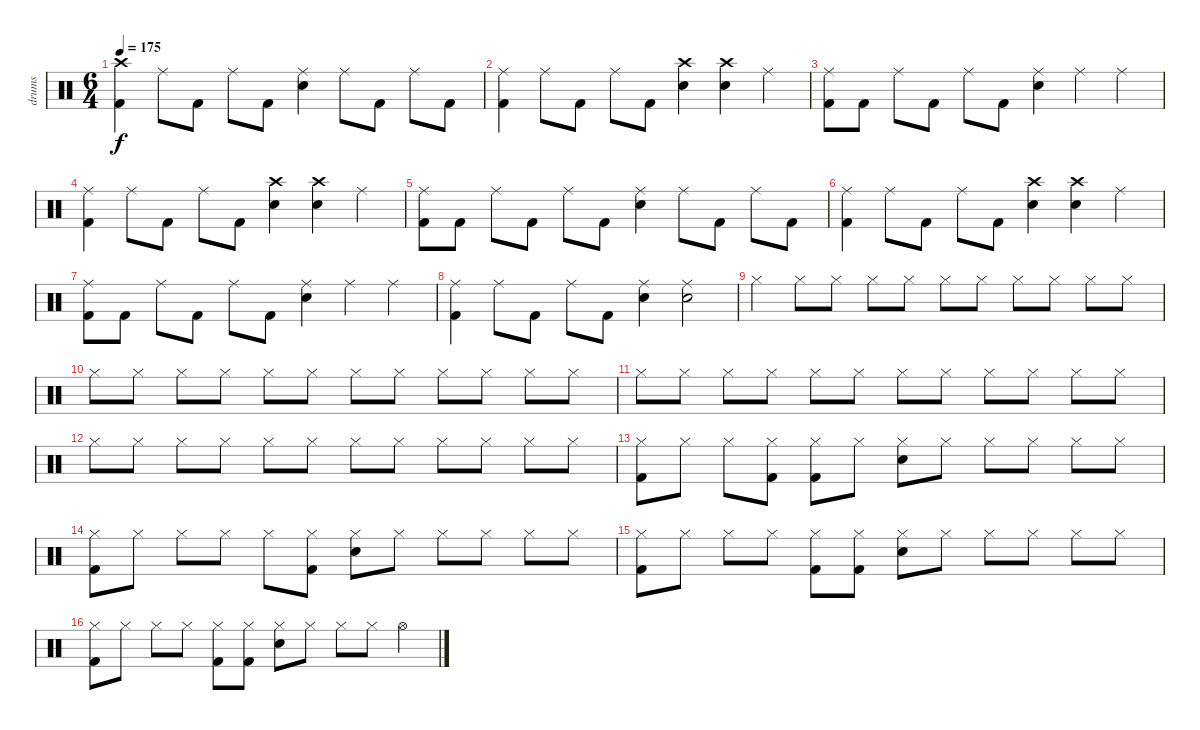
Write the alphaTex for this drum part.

\track ("drums" "drums") {instrument percussion}
\staff {score}
\articulation defaults
\ts (6 4)
\tempo 175
\clef neutral
\ks c
("Crash high (hit)" "Kick (hit) 2").4{dy f} "Ride (middle)".8 "Kick (hit) 2".8 "Ride (middle)".8 "Kick (hit) 2".8 ("Ride (middle)" "Electric Snare (hit)").4 "Ride (middle)".8 "Kick (hit) 2".8 "Ride (middle)".8 "Kick (hit) 2".8 |
("Ride (middle)" "Kick (hit) 2").4 "Ride (middle)".8 "Kick (hit) 2".8 "Ride (middle)".8 "Kick (hit) 2".8 ("Crash high (hit)" "Electric Snare (hit)").4 ("Crash high (hit)" "Electric Snare (hit)").4 "Ride (middle)".4 |
("Ride (middle)" "Kick (hit) 2").8 "Kick (hit) 2".8 "Ride (middle)".8 "Kick (hit) 2".8 "Ride (middle)".8 "Kick (hit) 2".8 ("Ride (middle)" "Electric Snare (hit)").4 "Ride (middle)".4 "Ride (middle)".4 |
("Ride (middle)" "Kick (hit) 2").4 "Ride (middle)".8 "Kick (hit) 2".8 "Ride (middle)".8 "Kick (hit) 2".8 ("Crash high (hit)" "Electric Snare (hit)").4 ("Crash high (hit)" "Electric Snare (hit)").4 "Ride (middle)".4 |
("Ride (middle)" "Kick (hit) 2").8 "Kick (hit) 2".8 "Ride (middle)".8 "Kick (hit) 2".8 "Ride (middle)".8 "Kick (hit) 2".8 ("Ride (middle)" "Electric Snare (hit)").4 "Ride (middle)".8 "Kick (hit) 2".8 "Ride (middle)".8 "Kick (hit) 2".8 |
("Ride (middle)" "Kick (hit) 2").4 "Ride (middle)".8 "Kick (hit) 2".8 "Ride (middle)".8 "Kick (hit) 2".8 ("Crash high (hit)" "Electric Snare (hit)").4 ("Crash high (hit)" "Electric Snare (hit)").4 "Ride (middle)".4 |
("Ride (middle)" "Kick (hit) 2").8 "Kick (hit) 2".8 "Ride (middle)".8 "Kick (hit) 2".8 "Ride (middle)".8 "Kick (hit) 2".8 ("Ride (middle)" "Electric Snare (hit)").4 "Ride (middle)".4 "Ride (middle)".4 |
("Ride (middle)" "Kick (hit) 2").4 "Ride (middle)".8 "Kick (hit) 2".8 "Ride (middle)".8 "Kick (hit) 2".8 ("Ride (middle)" "Electric Snare (hit)").4 ("Ride (middle)" "Electric Snare (hit)").2 |
"Hi-Hat (closed)".4 "Hi-Hat (closed)".8 "Hi-Hat (closed)".8 "Hi-Hat (closed)".8 "Hi-Hat (closed)".8 "Hi-Hat (closed)".8 "Hi-Hat (closed)".8 "Hi-Hat (closed)".8 "Hi-Hat (closed)".8 "Hi-Hat (closed)".8 "Hi-Hat (closed)".8 |
"Hi-Hat (closed)".8 "Hi-Hat (closed)".8 "Hi-Hat (closed)".8 "Hi-Hat (closed)".8 "Hi-Hat (closed)".8 "Hi-Hat (closed)".8 "Hi-Hat (closed)".8 "Hi-Hat (closed)".8 "Hi-Hat (closed)".8 "Hi-Hat (closed)".8 "Hi-Hat (closed)".8 "Hi-Hat (closed)".8 |
"Hi-Hat (closed)".8 "Hi-Hat (closed)".8 "Hi-Hat (closed)".8 "Hi-Hat (closed)".8 "Hi-Hat (closed)".8 "Hi-Hat (closed)".8 "Hi-Hat (closed)".8 "Hi-Hat (closed)".8 "Hi-Hat (closed)".8 "Hi-Hat (closed)".8 "Hi-Hat (closed)".8 "Hi-Hat (closed)".8 |
"Hi-Hat (closed)".8 "Hi-Hat (closed)".8 "Hi-Hat (closed)".8 "Hi-Hat (closed)".8 "Hi-Hat (closed)".8 "Hi-Hat (closed)".8 "Hi-Hat (closed)".8 "Hi-Hat (closed)".8 "Hi-Hat (closed)".8 "Hi-Hat (closed)".8 "Hi-Hat (closed)".8 "Hi-Hat (closed)".8 |
("Hi-Hat (closed)" "Kick (hit) 2").8 "Hi-Hat (closed)".8 "Hi-Hat (closed)".8 ("Hi-Hat (closed)" "Kick (hit) 2").8 ("Hi-Hat (closed)" "Kick (hit) 2").8 "Hi-Hat (closed)".8 ("Hi-Hat (closed)" "Electric Snare (hit)").8 "Hi-Hat (closed)".8 "Hi-Hat (closed)".8 "Hi-Hat (closed)".8 "Hi-Hat (closed)".8 "Hi-Hat (closed)".8 |
("Hi-Hat (closed)" "Kick (hit) 2").8 "Hi-Hat (closed)".8 "Hi-Hat (closed)".8 "Hi-Hat (closed)".8 "Hi-Hat (closed)".8 ("Hi-Hat (closed)" "Kick (hit) 2").8 ("Hi-Hat (closed)" "Electric Snare (hit)").8 "Hi-Hat (closed)".8 "Hi-Hat (closed)".8 "Hi-Hat (closed)".8 "Hi-Hat (closed)".8 "Hi-Hat (closed)".8 |
("Hi-Hat (closed)" "Kick (hit) 2").8 "Hi-Hat (closed)".8 "Hi-Hat (closed)".8 "Hi-Hat (closed)".8 ("Hi-Hat (closed)" "Kick (hit) 2").8 ("Hi-Hat (closed)" "Kick (hit) 2").8 ("Hi-Hat (closed)" "Electric Snare (hit)").8 "Hi-Hat (closed)".8 "Hi-Hat (closed)".8 "Hi-Hat (closed)".8 "Hi-Hat (closed)".8 "Hi-Hat (closed)".8 |
("Hi-Hat (closed)" "Kick (hit) 2").8 "Hi-Hat (closed)".8 "Hi-Hat (closed)".8 "Hi-Hat (closed)".8 ("Hi-Hat (closed)" "Kick (hit) 2").8 ("Hi-Hat (closed)" "Kick (hit) 2").8 ("Hi-Hat (closed)" "Electric Snare (hit)").8 "Hi-Hat (closed)".8 "Hi-Hat (closed)".8 "Hi-Hat (closed)".8 "Hi-Hat (open)".4
